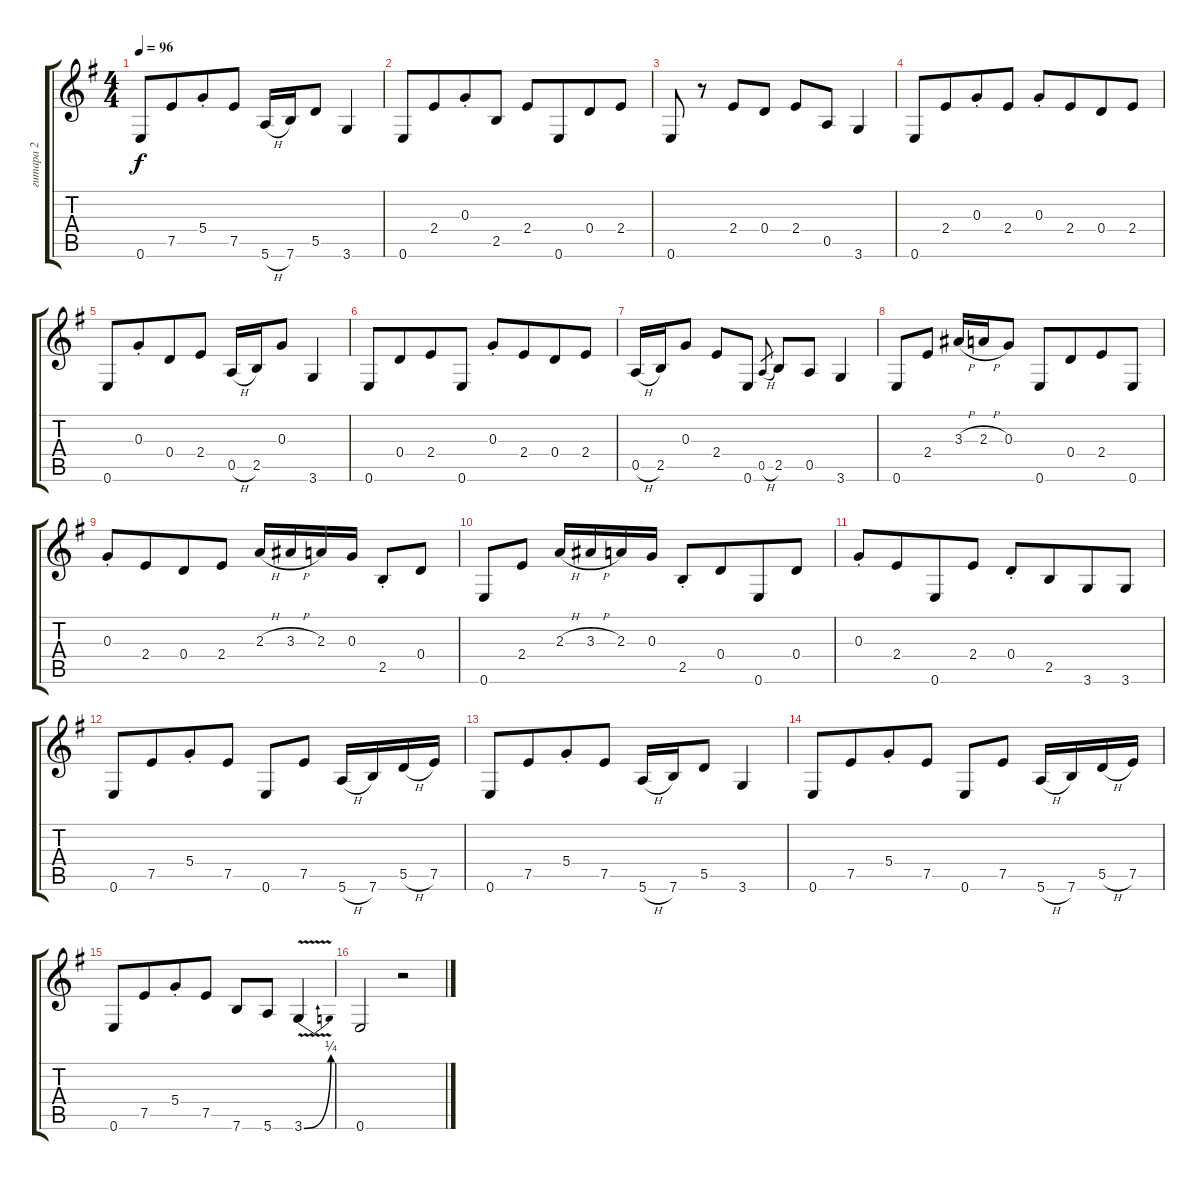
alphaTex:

\track ("гитара 2" "гитара 2") {instrument overdrivenguitar}
\staff {score tabs}
\tuning (E4 B3 G3 D3 A2 E2) {hide}
\ts (4 4)
\tempo 96
\clef g2
\ks eminor
0.6.8{dy f} 7.5.8{beam merge} 5.4{st}.8 7.5.8 5.6{h}.16 7.6.16 5.5.8 3.6.4 |
0.6.8 2.4.8{beam merge} 0.3{st}.8 2.5.8 2.4.8 0.6.8{beam merge} 0.4.8 2.4.8 |
0.6.8 r.8 2.4.8 0.4.8 2.4.8 0.5.8 3.6.4 |
0.6.8 2.4.8{beam merge} 0.3{st}.8 2.4.8 0.3{st}.8 2.4.8{beam merge} 0.4.8 2.4.8 |
0.6.8 0.3{st}.8{beam merge} 0.4.8 2.4.8 0.5{h}.16 2.5.16 0.3.8 3.6.4 |
0.6.8 0.4.8{beam merge} 2.4.8 0.6.8 0.3{st}.8 2.4.8{beam merge} 0.4.8 2.4.8 |
0.5{h}.16 2.5.16 0.3.8 2.4.8 0.6.8 0.5{h}.8{gr} 2.5.8 0.5.8 3.6.4 |
0.6.8 2.4.8 3.3{h}.16 2.3{h}.16 0.3.8 0.6.8 0.4.8{beam merge} 2.4.8 0.6.8 |
0.3{st}.8 2.4.8{beam merge} 0.4.8 2.4.8 2.3{h}.16 3.3{h}.16 2.3.16 0.3.16 2.5{st}.8 0.4.8 |
0.6.8 2.4.8 2.3{h}.16 3.3{h}.16 2.3.16 0.3.16 2.5{st}.8 0.4.8{beam merge} 0.6.8 0.4.8 |
0.3{st}.8 2.4.8{beam merge} 0.6.8 2.4.8 0.4{st}.8 2.5.8{beam merge} 3.6.8 3.6.8 |
0.6.8 7.5.8{beam merge} 5.4{st}.8 7.5.8 0.6.8 7.5.8 5.6{h}.16 7.6.16 5.5{h}.16 7.5.16 |
0.6.8 7.5.8{beam merge} 5.4{st}.8 7.5.8 5.6{h}.16 7.6.16 5.5.8 3.6.4 |
0.6.8 7.5.8{beam merge} 5.4{st}.8 7.5.8 0.6.8 7.5.8 5.6{h}.16 7.6.16 5.5{h}.16 7.5.16 |
0.6.8 7.5.8{beam merge} 5.4{st}.8 7.5.8 7.6.8 5.6.8 3.6{be (bend 0 0 60 1) v}.4 |
0.6.2 r.2
